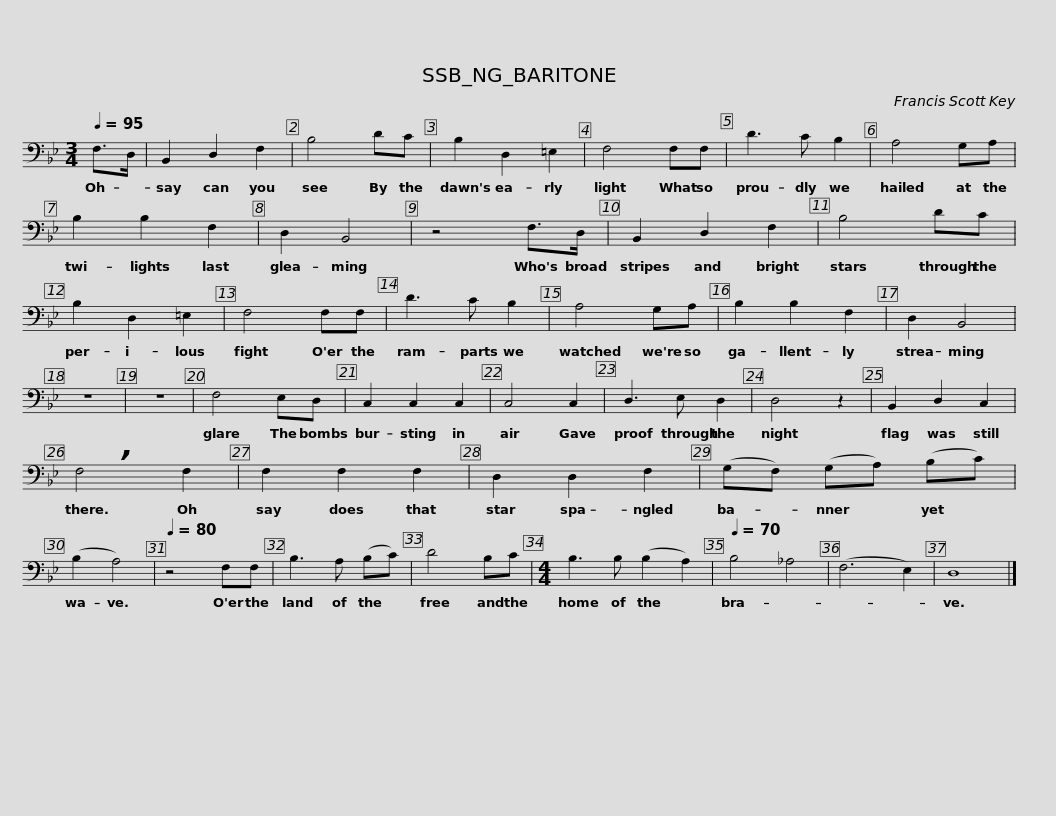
X:1
L:1/8
Q:1/4=95
M:3/4
I:linebreak $
K:Bb
V:1 bass
V:1
 F,>D, | B,,2 D,2 F,2 | B,4 DC | B,2 D,2 =E,2 | F,4 F,F, | %5
 D3 C B,2 | A,4 G,A, |$ B,2 B,2 F,2 | D,2 B,,4 | z4 F,>D, | %10
 B,,2 D,2 F,2 | B,4 DC | B,2 D,2 =E,2 |$ F,4 F,F, | D3 C B,2 | %15
 A,4 G,A, | B,2 B,2 F,2 | D,2 B,,4 | z6 | z6 | %20
 F,4 E,D, |$ C,2 C,2 C,2 | C,4 C,2 | D,3 E, D,2 | D,4 z2 | %25
 B,,2 D,2 C,2 | !breath!F,4 F,2 | F,2 F,2 F,2 |$ D,2 D,2 F,2 | (G,F,) (G,A,) (B,C) | %30
 (B,2 A,4) |[Q:1/4=80] z4 F,F, | B,3 A, (B,C) | D4 B,C |[M:4/4] B,3 B, (B,2 A,2) | %35
[Q:1/4=70] B,4 _A,4 |$ (F,6 E,2) | D,8 |] %38
